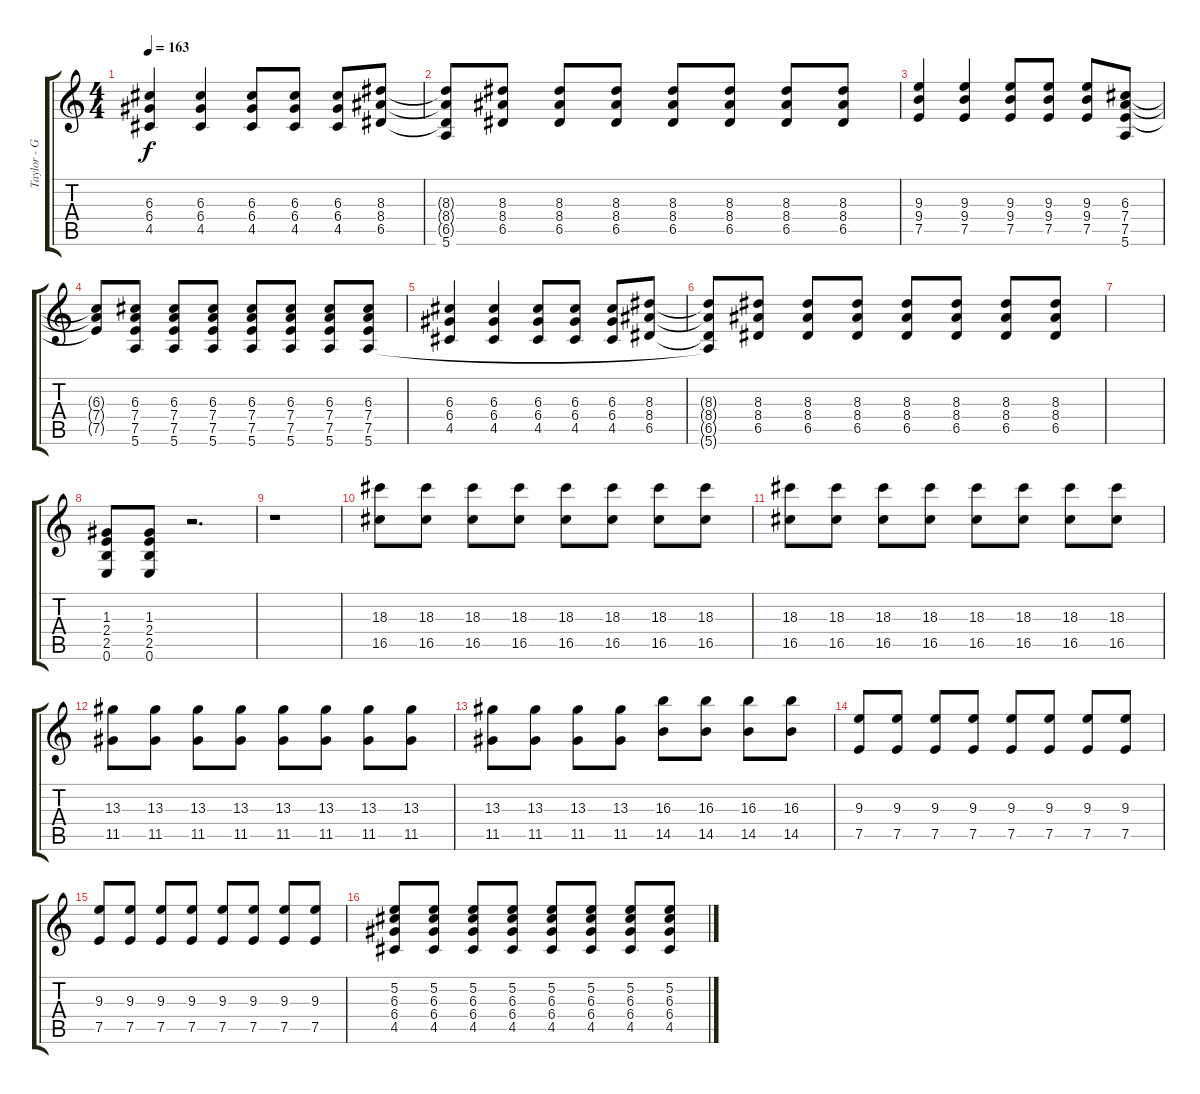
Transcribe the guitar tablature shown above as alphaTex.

\track ("Taylor - Guitar" "Taylor - G") {instrument overdrivenguitar}
\staff {score tabs}
\tuning (E4 B3 G3 D3 A2 E2) {hide}
\ts (4 4)
\tempo 163
\clef g2
\ks c
(6.3 6.4 4.5).4{dy f} (6.3 6.4 4.5).4 (6.3 6.4 4.5).8 (6.3 6.4 4.5).8 (6.3 6.4 4.5).8 (8.3 8.4 6.5).8 |
(8.3{t} 8.4{t} 6.5{t} 5.6{t}).8 (8.3 8.4 6.5).8 (8.3 8.4 6.5).8 (8.3 8.4 6.5).8 (8.3 8.4 6.5).8 (8.3 8.4 6.5).8 (8.3 8.4 6.5).8 (8.3 8.4 6.5).8 |
(9.3 9.4 7.5).4 (9.3 9.4 7.5).4 (9.3 9.4 7.5).8 (9.3 9.4 7.5).8 (9.3 9.4 7.5).8 (6.3 7.4 7.5 5.6).8 |
(6.3{t} 7.4{t} 7.5{t}).8 (6.3 7.4 7.5 5.6).8 (6.3 7.4 7.5 5.6).8 (6.3 7.4 7.5 5.6).8 (6.3 7.4 7.5 5.6).8 (6.3 7.4 7.5 5.6).8 (6.3 7.4 7.5 5.6).8 (6.3 7.4 7.5 5.6).8 |
(6.3 6.4 4.5).4 (6.3 6.4 4.5).4 (6.3 6.4 4.5).8 (6.3 6.4 4.5).8 (6.3 6.4 4.5).8 (8.3 8.4 6.5).8 |
(8.3{t} 8.4{t} 6.5{t} 5.6{t}).8 (8.3 8.4 6.5).8 (8.3 8.4 6.5).8 (8.3 8.4 6.5).8 (8.3 8.4 6.5).8 (8.3 8.4 6.5).8 (8.3 8.4 6.5).8 (8.3 8.4 6.5).8 |
|
(1.3 2.4 2.5 0.6).8 (1.3 2.4 2.5 0.6).8 r.2{d} |
r.1 |
(18.3 16.5).8 (18.3 16.5).8 (18.3 16.5).8 (18.3 16.5).8 (18.3 16.5).8 (18.3 16.5).8 (18.3 16.5).8 (18.3 16.5).8 |
(18.3 16.5).8 (18.3 16.5).8 (18.3 16.5).8 (18.3 16.5).8 (18.3 16.5).8 (18.3 16.5).8 (18.3 16.5).8 (18.3 16.5).8 |
(13.3 11.5).8 (13.3 11.5).8 (13.3 11.5).8 (13.3 11.5).8 (13.3 11.5).8 (13.3 11.5).8 (13.3 11.5).8 (13.3 11.5).8 |
(13.3 11.5).8 (13.3 11.5).8 (13.3 11.5).8 (13.3 11.5).8 (16.3 14.5).8 (16.3 14.5).8 (16.3 14.5).8 (16.3 14.5).8 |
(9.3 7.5).8 (9.3 7.5).8 (9.3 7.5).8 (9.3 7.5).8 (9.3 7.5).8 (9.3 7.5).8 (9.3 7.5).8 (9.3 7.5).8 |
(9.3 7.5).8 (9.3 7.5).8 (9.3 7.5).8 (9.3 7.5).8 (9.3 7.5).8 (9.3 7.5).8 (9.3 7.5).8 (9.3 7.5).8 |
(5.2 6.3 6.4 4.5).8 (5.2 6.3 6.4 4.5).8 (5.2 6.3 6.4 4.5).8 (5.2 6.3 6.4 4.5).8 (5.2 6.3 6.4 4.5).8 (5.2 6.3 6.4 4.5).8 (5.2 6.3 6.4 4.5).8 (5.2 6.3 6.4 4.5).8
